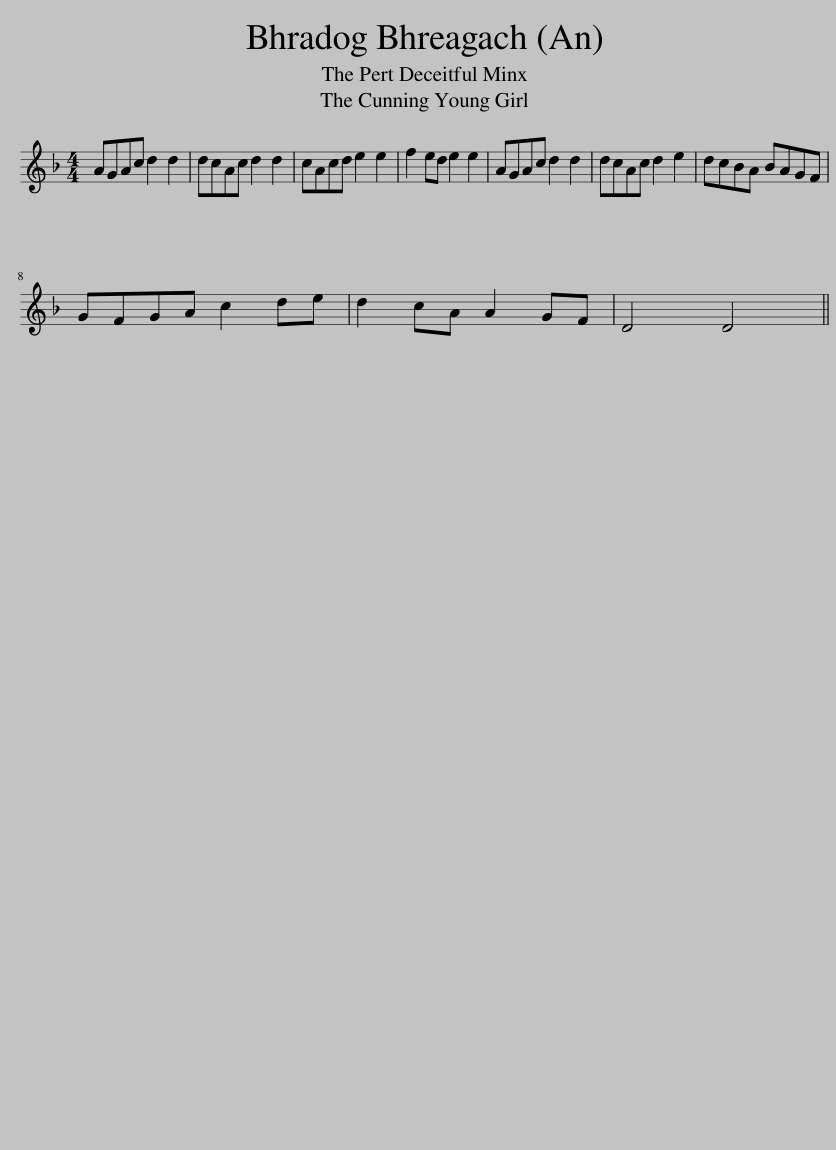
X:1
L:1/8
M:4/4
I:linebreak $
K:Dmin
V:1 treble
V:1
 AGAc d2 d2 | dcAc d2 d2 | cAcd e2 e2 | f2 ed e2 e2 | AGAc d2 d2 | %5
 dcAc d2 e2 | dcBA BAGF |$ GFGA c2 de | d2 cA A2 GF | D4 D4 || %10
